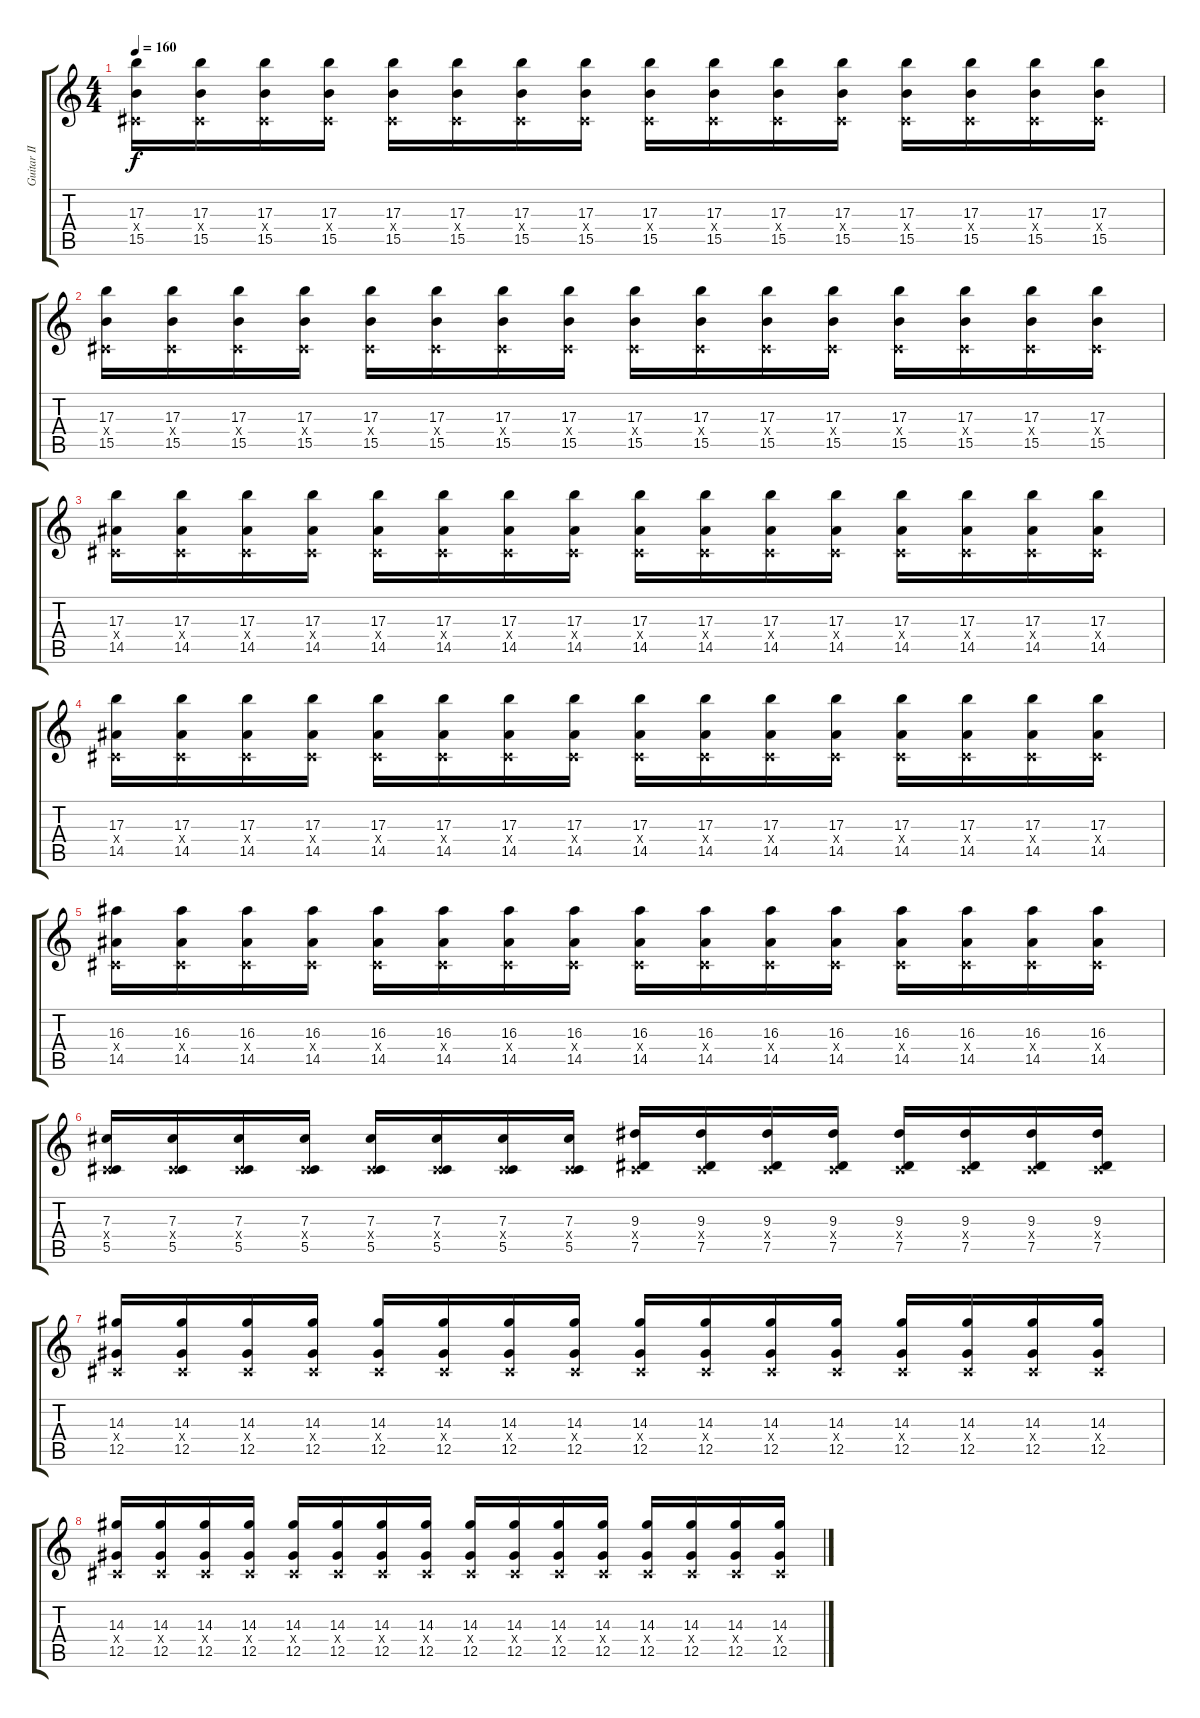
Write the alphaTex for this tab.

\track ("Guitar II" "Guitar II") {instrument distortionguitar}
\staff {score tabs}
\tuning (Eb4 Bb3 Gb3 Db3 Ab2 Db2) {hide}
\ts (4 4)
\tempo 160
\clef g2
\ks c
(17.3 0.4{x} 15.5).16{dy f} (17.3 0.4{x} 15.5).16 (17.3 0.4{x} 15.5).16 (17.3 0.4{x} 15.5).16 (17.3 0.4{x} 15.5).16 (17.3 0.4{x} 15.5).16 (17.3 0.4{x} 15.5).16 (17.3 0.4{x} 15.5).16 (17.3 0.4{x} 15.5).16 (17.3 0.4{x} 15.5).16 (17.3 0.4{x} 15.5).16 (17.3 0.4{x} 15.5).16 (17.3 0.4{x} 15.5).16 (17.3 0.4{x} 15.5).16 (17.3 0.4{x} 15.5).16 (17.3 0.4{x} 15.5).16 |
(17.3 0.4{x} 15.5).16 (17.3 0.4{x} 15.5).16 (17.3 0.4{x} 15.5).16 (17.3 0.4{x} 15.5).16 (17.3 0.4{x} 15.5).16 (17.3 0.4{x} 15.5).16 (17.3 0.4{x} 15.5).16 (17.3 0.4{x} 15.5).16 (17.3 0.4{x} 15.5).16 (17.3 0.4{x} 15.5).16 (17.3 0.4{x} 15.5).16 (17.3 0.4{x} 15.5).16 (17.3 0.4{x} 15.5).16 (17.3 0.4{x} 15.5).16 (17.3 0.4{x} 15.5).16 (17.3 0.4{x} 15.5).16 |
(17.3 0.4{x} 14.5).16 (17.3 0.4{x} 14.5).16 (17.3 0.4{x} 14.5).16 (17.3 0.4{x} 14.5).16 (17.3 0.4{x} 14.5).16 (17.3 0.4{x} 14.5).16 (17.3 0.4{x} 14.5).16 (17.3 0.4{x} 14.5).16 (17.3 0.4{x} 14.5).16 (17.3 0.4{x} 14.5).16 (17.3 0.4{x} 14.5).16 (17.3 0.4{x} 14.5).16 (17.3 0.4{x} 14.5).16 (17.3 0.4{x} 14.5).16 (17.3 0.4{x} 14.5).16 (17.3 0.4{x} 14.5).16 |
(17.3 0.4{x} 14.5).16 (17.3 0.4{x} 14.5).16 (17.3 0.4{x} 14.5).16 (17.3 0.4{x} 14.5).16 (17.3 0.4{x} 14.5).16 (17.3 0.4{x} 14.5).16 (17.3 0.4{x} 14.5).16 (17.3 0.4{x} 14.5).16 (17.3 0.4{x} 14.5).16 (17.3 0.4{x} 14.5).16 (17.3 0.4{x} 14.5).16 (17.3 0.4{x} 14.5).16 (17.3 0.4{x} 14.5).16 (17.3 0.4{x} 14.5).16 (17.3 0.4{x} 14.5).16 (17.3 0.4{x} 14.5).16 |
(16.3 0.4{x} 14.5).16 (16.3 0.4{x} 14.5).16 (16.3 0.4{x} 14.5).16 (16.3 0.4{x} 14.5).16 (16.3 0.4{x} 14.5).16 (16.3 0.4{x} 14.5).16 (16.3 0.4{x} 14.5).16 (16.3 0.4{x} 14.5).16 (16.3 0.4{x} 14.5).16 (16.3 0.4{x} 14.5).16 (16.3 0.4{x} 14.5).16 (16.3 0.4{x} 14.5).16 (16.3 0.4{x} 14.5).16 (16.3 0.4{x} 14.5).16 (16.3 0.4{x} 14.5).16 (16.3 0.4{x} 14.5).16 |
(7.3 0.4{x} 5.5).16 (7.3 0.4{x} 5.5).16 (7.3 0.4{x} 5.5).16 (7.3 0.4{x} 5.5).16 (7.3 0.4{x} 5.5).16 (7.3 0.4{x} 5.5).16 (7.3 0.4{x} 5.5).16 (7.3 0.4{x} 5.5).16 (9.3 0.4{x} 7.5).16 (9.3 0.4{x} 7.5).16 (9.3 0.4{x} 7.5).16 (9.3 0.4{x} 7.5).16 (9.3 0.4{x} 7.5).16 (9.3 0.4{x} 7.5).16 (9.3 0.4{x} 7.5).16 (9.3 0.4{x} 7.5).16 |
(14.3 0.4{x} 12.5).16 (14.3 0.4{x} 12.5).16 (14.3 0.4{x} 12.5).16 (14.3 0.4{x} 12.5).16 (14.3 0.4{x} 12.5).16 (14.3 0.4{x} 12.5).16 (14.3 0.4{x} 12.5).16 (14.3 0.4{x} 12.5).16 (14.3 0.4{x} 12.5).16 (14.3 0.4{x} 12.5).16 (14.3 0.4{x} 12.5).16 (14.3 0.4{x} 12.5).16 (14.3 0.4{x} 12.5).16 (14.3 0.4{x} 12.5).16 (14.3 0.4{x} 12.5).16 (14.3 0.4{x} 12.5).16 |
(14.3 0.4{x} 12.5).16 (14.3 0.4{x} 12.5).16 (14.3 0.4{x} 12.5).16 (14.3 0.4{x} 12.5).16 (14.3 0.4{x} 12.5).16 (14.3 0.4{x} 12.5).16 (14.3 0.4{x} 12.5).16 (14.3 0.4{x} 12.5).16 (14.3 0.4{x} 12.5).16 (14.3 0.4{x} 12.5).16 (14.3 0.4{x} 12.5).16 (14.3 0.4{x} 12.5).16 (14.3 0.4{x} 12.5).16 (14.3 0.4{x} 12.5).16 (14.3 0.4{x} 12.5).16 (14.3 0.4{x} 12.5).16
